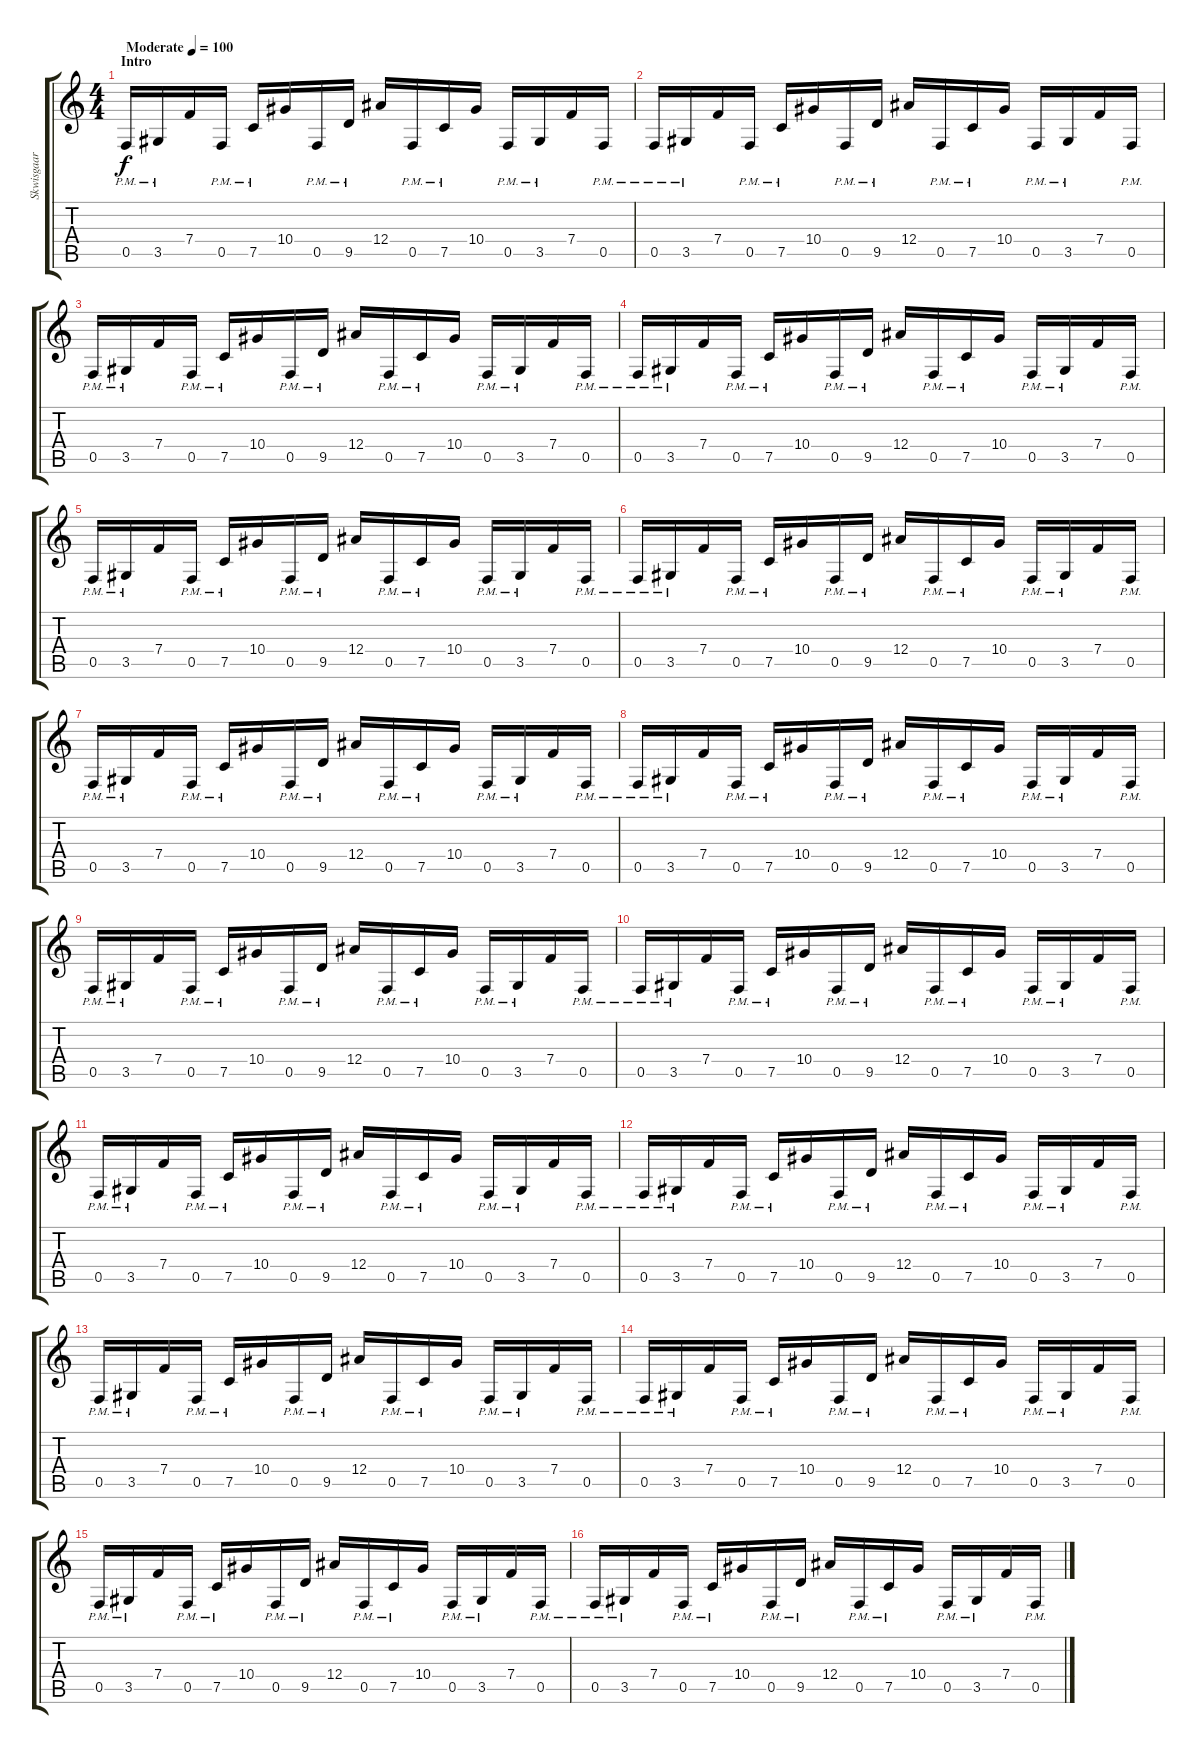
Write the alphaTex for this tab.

\track ("Skwisgaar Skwigelf (Lead Guitar 1)" "Skwisgaar ") {instrument distortionguitar}
\staff {score tabs}
\tuning (C4 G3 Eb3 Bb2 F2 C2) {hide}
\ts (4 4)
\section ("" "Intro")
\tempo (100 "Moderate")
\clef g2
\ks c
0.5{pm}.16{dy f instrument distortionguitar} 3.5{pm}.16 7.4.16 0.5{pm}.16 7.5{pm}.16 10.4.16 0.5{pm}.16 9.5{pm}.16 12.4.16 0.5{pm}.16 7.5{pm}.16 10.4.16 0.5{pm}.16 3.5{pm}.16 7.4.16 0.5{pm}.16 |
0.5{pm}.16 3.5{pm}.16 7.4.16 0.5{pm}.16 7.5{pm}.16 10.4.16 0.5{pm}.16 9.5{pm}.16 12.4.16 0.5{pm}.16 7.5{pm}.16 10.4.16 0.5{pm}.16 3.5{pm}.16 7.4.16 0.5{pm}.16 |
0.5{pm}.16 3.5{pm}.16 7.4.16 0.5{pm}.16 7.5{pm}.16 10.4.16 0.5{pm}.16 9.5{pm}.16 12.4.16 0.5{pm}.16 7.5{pm}.16 10.4.16 0.5{pm}.16 3.5{pm}.16 7.4.16 0.5{pm}.16 |
0.5{pm}.16 3.5{pm}.16 7.4.16 0.5{pm}.16 7.5{pm}.16 10.4.16 0.5{pm}.16 9.5{pm}.16 12.4.16 0.5{pm}.16 7.5{pm}.16 10.4.16 0.5{pm}.16 3.5{pm}.16 7.4.16 0.5{pm}.16 |
0.5{pm}.16 3.5{pm}.16 7.4.16 0.5{pm}.16 7.5{pm}.16 10.4.16 0.5{pm}.16 9.5{pm}.16 12.4.16 0.5{pm}.16 7.5{pm}.16 10.4.16 0.5{pm}.16 3.5{pm}.16 7.4.16 0.5{pm}.16 |
0.5{pm}.16 3.5{pm}.16 7.4.16 0.5{pm}.16 7.5{pm}.16 10.4.16 0.5{pm}.16 9.5{pm}.16 12.4.16 0.5{pm}.16 7.5{pm}.16 10.4.16 0.5{pm}.16 3.5{pm}.16 7.4.16 0.5{pm}.16 |
0.5{pm}.16 3.5{pm}.16 7.4.16 0.5{pm}.16 7.5{pm}.16 10.4.16 0.5{pm}.16 9.5{pm}.16 12.4.16 0.5{pm}.16 7.5{pm}.16 10.4.16 0.5{pm}.16 3.5{pm}.16 7.4.16 0.5{pm}.16 |
0.5{pm}.16 3.5{pm}.16 7.4.16 0.5{pm}.16 7.5{pm}.16 10.4.16 0.5{pm}.16 9.5{pm}.16 12.4.16 0.5{pm}.16 7.5{pm}.16 10.4.16 0.5{pm}.16 3.5{pm}.16 7.4.16 0.5{pm}.16 |
0.5{pm}.16 3.5{pm}.16 7.4.16 0.5{pm}.16 7.5{pm}.16 10.4.16 0.5{pm}.16 9.5{pm}.16 12.4.16 0.5{pm}.16 7.5{pm}.16 10.4.16 0.5{pm}.16 3.5{pm}.16 7.4.16 0.5{pm}.16 |
0.5{pm}.16 3.5{pm}.16 7.4.16 0.5{pm}.16 7.5{pm}.16 10.4.16 0.5{pm}.16 9.5{pm}.16 12.4.16 0.5{pm}.16 7.5{pm}.16 10.4.16 0.5{pm}.16 3.5{pm}.16 7.4.16 0.5{pm}.16 |
0.5{pm}.16 3.5{pm}.16 7.4.16 0.5{pm}.16 7.5{pm}.16 10.4.16 0.5{pm}.16 9.5{pm}.16 12.4.16 0.5{pm}.16 7.5{pm}.16 10.4.16 0.5{pm}.16 3.5{pm}.16 7.4.16 0.5{pm}.16 |
0.5{pm}.16 3.5{pm}.16 7.4.16 0.5{pm}.16 7.5{pm}.16 10.4.16 0.5{pm}.16 9.5{pm}.16 12.4.16 0.5{pm}.16 7.5{pm}.16 10.4.16 0.5{pm}.16 3.5{pm}.16 7.4.16 0.5{pm}.16 |
0.5{pm}.16 3.5{pm}.16 7.4.16 0.5{pm}.16 7.5{pm}.16 10.4.16 0.5{pm}.16 9.5{pm}.16 12.4.16 0.5{pm}.16 7.5{pm}.16 10.4.16 0.5{pm}.16 3.5{pm}.16 7.4.16 0.5{pm}.16 |
0.5{pm}.16 3.5{pm}.16 7.4.16 0.5{pm}.16 7.5{pm}.16 10.4.16 0.5{pm}.16 9.5{pm}.16 12.4.16 0.5{pm}.16 7.5{pm}.16 10.4.16 0.5{pm}.16 3.5{pm}.16 7.4.16 0.5{pm}.16 |
0.5{pm}.16 3.5{pm}.16 7.4.16 0.5{pm}.16 7.5{pm}.16 10.4.16 0.5{pm}.16 9.5{pm}.16 12.4.16 0.5{pm}.16 7.5{pm}.16 10.4.16 0.5{pm}.16 3.5{pm}.16 7.4.16 0.5{pm}.16 |
0.5{pm}.16 3.5{pm}.16 7.4.16 0.5{pm}.16 7.5{pm}.16 10.4.16 0.5{pm}.16 9.5{pm}.16 12.4.16 0.5{pm}.16 7.5{pm}.16 10.4.16 0.5{pm}.16 3.5{pm}.16 7.4.16 0.5{pm}.16
